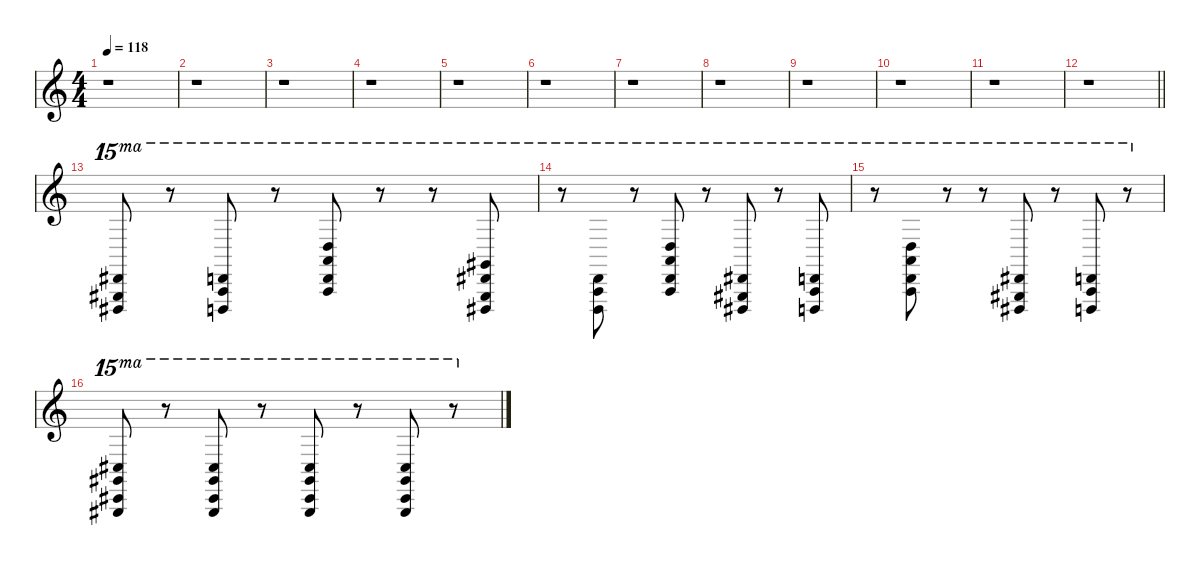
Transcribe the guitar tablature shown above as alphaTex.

\defaultSystemsLayout 4
\hideDynamics
\bracketExtendMode nobrackets
\singleTrackTrackNamePolicy hidden
\multiTrackTrackNamePolicy hidden
\firstSystemTrackNameMode fullname
\otherSystemsTrackNameOrientation horizontal
\track ("Synth" "vln.") {instrument tremolostrings}
\staff {score}
\tuning (D4 Bb3 F3 Bb2 F2 Bb1)
\ts (4 4)
\tempo 118
\clef g2
\ks c
r.1{dy mf beam Down} |
r.1{beam Down} |
r.1{beam Down} |
r.1{beam Down} |
r.1{beam Down} |
r.1{beam Down} |
r.1{beam Down} |
r.1{beam Down} |
r.1{beam Down} |
r.1{beam Down} |
r.1{beam Down} |
\barLineRight lightlight
r.1{beam Down} |
(5.2{acc #} 3.3{acc #} 5.4{acc #}).8{ot 15ma beam Up} r.8{ot 15ma beam Up} (4.2 4.3 4.4).8{ot 15ma dy f beam Up} r.8{ot 15ma beam Up} (12.1 11.2 9.3 11.4).8{ot 15ma beam Up} r.8{ot 15ma beam Up} r.8{ot 15ma beam Up} (6.1{acc #} 5.2{acc #} 3.3{acc #} 5.4{acc #}).8{ot 15ma beam Up} |
r.8{ot 15ma beam Down} (4.2 4.3 4.4).8{ot 15ma beam Up} r.8{ot 15ma beam Up} (12.1 11.2 9.3 11.4).8{ot 15ma dy mf beam Up} r.8{ot 15ma beam Up} (5.2{acc #} 3.3{acc #} 5.4{acc #}).8{ot 15ma beam Up} r.8{ot 15ma beam Up} (4.2 4.3 4.4).8{ot 15ma dy f beam Up} |
r.8{ot 15ma beam Down} (12.1 11.2 9.3 11.4).8{ot 15ma dy mf beam Up} r.8{ot 15ma beam Up} r.8{ot 15ma beam Up} (5.2{acc #} 3.3{acc #} 5.4{acc #}).8{ot 15ma beam Up} r.8{ot 15ma beam Up} (4.2 4.3 4.4).8{ot 15ma dy f beam Up} r.8{ot 15ma beam Up} |
(11.1{acc #} 10.2{acc #} 8.3{acc #} 10.4{acc #}).8{ot 15ma dy mf beam Up} r.8{ot 15ma beam Up} (11.1{acc #} 10.2{acc #} 8.3{acc #} 10.4{acc #}).8{ot 15ma beam Up} r.8{ot 15ma beam Up} (11.1{acc #} 10.2{acc #} 8.3{acc #} 10.4{acc #}).8{ot 15ma beam Up} r.8{ot 15ma beam Up} (11.1{acc #} 10.2{acc #} 8.3{acc #} 10.4{acc #}).8{ot 15ma beam Up} r.8{ot 15ma beam Up}
